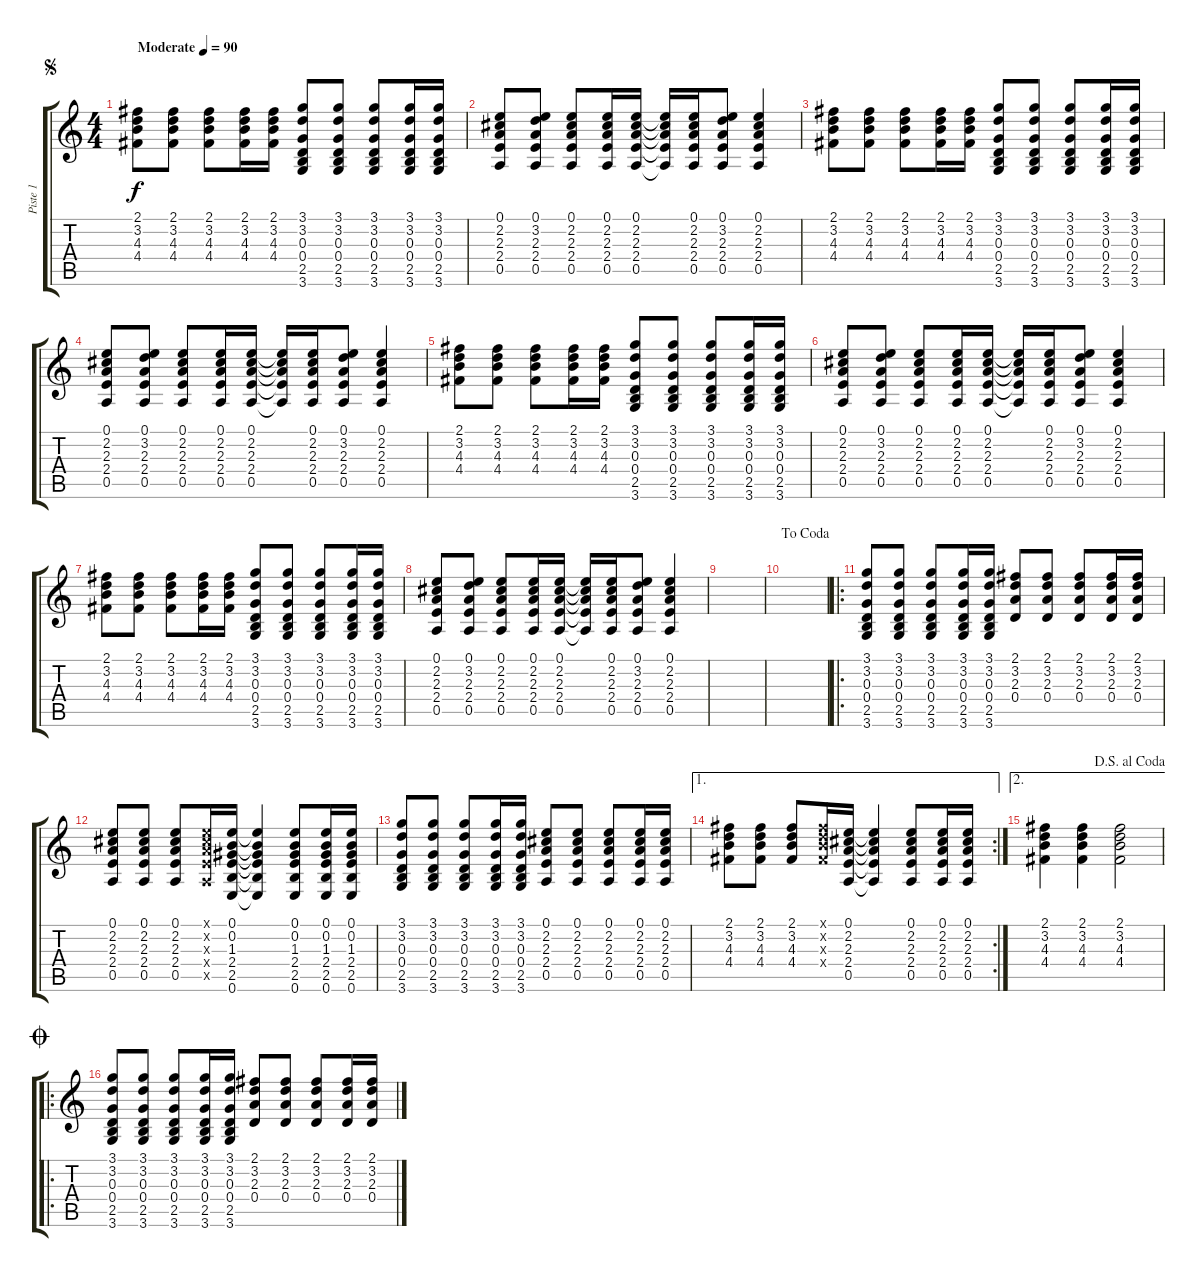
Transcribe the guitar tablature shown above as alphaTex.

\track ("Piste 1" "Piste 1") {instrument acousticguitarsteel}
\staff {score tabs}
\tuning (E4 B3 G3 D3 A2 E2) {hide}
\ts (4 4)
\jump segno
\tempo (90 "Moderate")
\clef g2
\ks c
(2.1 3.2 4.3 4.4).8{dy f instrument acousticguitarsteel} (2.1 3.2 4.3 4.4).8 (2.1 3.2 4.3 4.4).8 (2.1 3.2 4.3 4.4).16 (2.1 3.2 4.3 4.4).16 (3.1 3.2 0.3 0.4 2.5 3.6).8 (3.1 3.2 0.3 0.4 2.5 3.6).8 (3.1 3.2 0.3 0.4 2.5 3.6).8 (3.1 3.2 0.3 0.4 2.5 3.6).16 (3.1 3.2 0.3 0.4 2.5 3.6).16 |
(0.1 2.2 2.3 2.4 0.5).8 (0.1 3.2 2.3 2.4 0.5).8 (0.1 2.2 2.3 2.4 0.5).8 (0.1 2.2 2.3 2.4 0.5).16 (0.1 2.2 2.3 2.4 0.5).16 (0.1{t} 2.2{t} 2.3{t} 2.4{t} 0.5{t}).16 (0.1 2.2 2.3 2.4 0.5).16 (0.1 3.2 2.3 2.4 0.5).8 (0.1 2.2 2.3 2.4 0.5).4 |
(2.1 3.2 4.3 4.4).8 (2.1 3.2 4.3 4.4).8 (2.1 3.2 4.3 4.4).8 (2.1 3.2 4.3 4.4).16 (2.1 3.2 4.3 4.4).16 (3.1 3.2 0.3 0.4 2.5 3.6).8 (3.1 3.2 0.3 0.4 2.5 3.6).8 (3.1 3.2 0.3 0.4 2.5 3.6).8 (3.1 3.2 0.3 0.4 2.5 3.6).16 (3.1 3.2 0.3 0.4 2.5 3.6).16 |
(0.1 2.2 2.3 2.4 0.5).8 (0.1 3.2 2.3 2.4 0.5).8 (0.1 2.2 2.3 2.4 0.5).8 (0.1 2.2 2.3 2.4 0.5).16 (0.1 2.2 2.3 2.4 0.5).16 (0.1{t} 2.2{t} 2.3{t} 2.4{t} 0.5{t}).16 (0.1 2.2 2.3 2.4 0.5).16 (0.1 3.2 2.3 2.4 0.5).8 (0.1 2.2 2.3 2.4 0.5).4 |
(2.1 3.2 4.3 4.4).8 (2.1 3.2 4.3 4.4).8 (2.1 3.2 4.3 4.4).8 (2.1 3.2 4.3 4.4).16 (2.1 3.2 4.3 4.4).16 (3.1 3.2 0.3 0.4 2.5 3.6).8 (3.1 3.2 0.3 0.4 2.5 3.6).8 (3.1 3.2 0.3 0.4 2.5 3.6).8 (3.1 3.2 0.3 0.4 2.5 3.6).16 (3.1 3.2 0.3 0.4 2.5 3.6).16 |
(0.1 2.2 2.3 2.4 0.5).8 (0.1 3.2 2.3 2.4 0.5).8 (0.1 2.2 2.3 2.4 0.5).8 (0.1 2.2 2.3 2.4 0.5).16 (0.1 2.2 2.3 2.4 0.5).16 (0.1{t} 2.2{t} 2.3{t} 2.4{t} 0.5{t}).16 (0.1 2.2 2.3 2.4 0.5).16 (0.1 3.2 2.3 2.4 0.5).8 (0.1 2.2 2.3 2.4 0.5).4 |
(2.1 3.2 4.3 4.4).8 (2.1 3.2 4.3 4.4).8 (2.1 3.2 4.3 4.4).8 (2.1 3.2 4.3 4.4).16 (2.1 3.2 4.3 4.4).16 (3.1 3.2 0.3 0.4 2.5 3.6).8 (3.1 3.2 0.3 0.4 2.5 3.6).8 (3.1 3.2 0.3 0.4 2.5 3.6).8 (3.1 3.2 0.3 0.4 2.5 3.6).16 (3.1 3.2 0.3 0.4 2.5 3.6).16 |
(0.1 2.2 2.3 2.4 0.5).8 (0.1 3.2 2.3 2.4 0.5).8 (0.1 2.2 2.3 2.4 0.5).8 (0.1 2.2 2.3 2.4 0.5).16 (0.1 2.2 2.3 2.4 0.5).16 (0.1{t} 2.2{t} 2.3{t} 2.4{t} 0.5{t}).16 (0.1 2.2 2.3 2.4 0.5).16 (0.1 3.2 2.3 2.4 0.5).8 (0.1 2.2 2.3 2.4 0.5).4 |
|
\jump dacoda
|
\ro
(3.1 3.2 0.3 0.4 2.5 3.6).8 (3.1 3.2 0.3 0.4 2.5 3.6).8 (3.1 3.2 0.3 0.4 2.5 3.6).8 (3.1 3.2 0.3 0.4 2.5 3.6).16 (3.1 3.2 0.3 0.4 2.5 3.6).16 (2.1 3.2 2.3 0.4).8 (2.1 3.2 2.3 0.4).8 (2.1 3.2 2.3 0.4).8 (2.1 3.2 2.3 0.4).16 (2.1 3.2 2.3 0.4).16 |
(0.1 2.2 2.3 2.4 0.5).8 (0.1 2.2 2.3 2.4 0.5).8 (0.1 2.2 2.3 2.4 0.5).8 (0.1{x} 2.2{x} 2.3{x} 2.4{x} 0.5{x}).16 (0.1 0.2 1.3 2.4 2.5 0.6).16 (0.1{t} 0.2{t} 1.3{t} 2.4{t} 2.5{t} 0.6{t}).4 (0.1 0.2 1.3 2.4 2.5 0.6).8 (0.1 0.2 1.3 2.4 2.5 0.6).16 (0.1 0.2 1.3 2.4 2.5 0.6).16 |
(3.1 3.2 0.3 0.4 2.5 3.6).8 (3.1 3.2 0.3 0.4 2.5 3.6).8 (3.1 3.2 0.3 0.4 2.5 3.6).8 (3.1 3.2 0.3 0.4 2.5 3.6).16 (3.1 3.2 0.3 0.4 2.5 3.6).16 (0.1 2.2 2.3 2.4 0.5).8 (0.1 2.2 2.3 2.4 0.5).8 (0.1 2.2 2.3 2.4 0.5).8 (0.1 2.2 2.3 2.4 0.5).16 (0.1 2.2 2.3 2.4 0.5).16 |
\ae 1
\rc 2
(2.1 3.2 4.3 4.4).8 (2.1 3.2 4.3 4.4).8 (2.1 3.2 4.3 4.4).8 (2.1{x} 3.2{x} 4.3{x} 4.4{x}).16 (0.1 2.2 2.3 2.4 0.5).16 (0.1{t} 2.2{t} 2.3{t} 2.4{t} 0.5{t}).4 (0.1 2.2 2.3 2.4 0.5).8 (0.1 2.2 2.3 2.4 0.5).16 (0.1 2.2 2.3 2.4 0.5).16 |
\ae 2
\jump dalsegnoalcoda
(2.1 3.2 4.3 4.4).4 (2.1 3.2 4.3 4.4).4 (2.1 3.2 4.3 4.4).2 |
\ro
\jump coda
(3.1 3.2 0.3 0.4 2.5 3.6).8 (3.1 3.2 0.3 0.4 2.5 3.6).8 (3.1 3.2 0.3 0.4 2.5 3.6).8 (3.1 3.2 0.3 0.4 2.5 3.6).16 (3.1 3.2 0.3 0.4 2.5 3.6).16 (2.1 3.2 2.3 0.4).8 (2.1 3.2 2.3 0.4).8 (2.1 3.2 2.3 0.4).8 (2.1 3.2 2.3 0.4).16 (2.1 3.2 2.3 0.4).16
